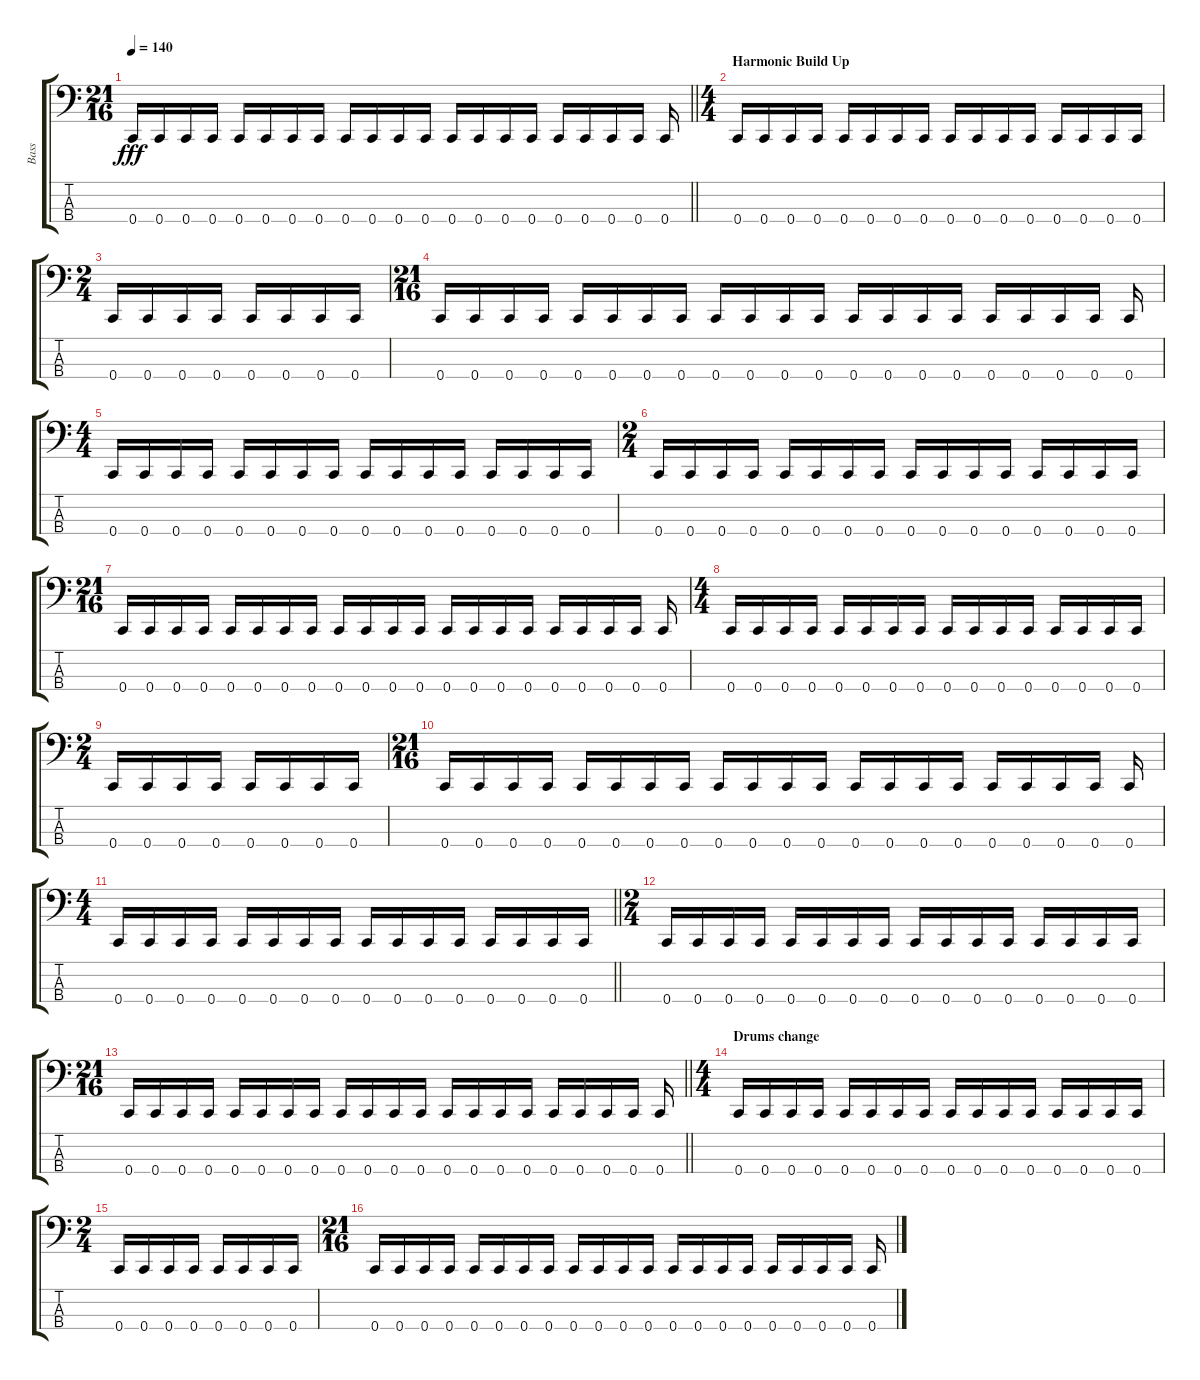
\track ("Bass" "Bass") {instrument electricbassfinger}
\staff {score tabs}
\tuning (Eb2 Bb1 F1 C1) {hide}
\ts (21 16)
\tempo 140
\clef f4
\barLineRight lightlight
\ks c
0.4.16{dy fff} 0.4.16 0.4.16 0.4.16 0.4.16 0.4.16 0.4.16 0.4.16 0.4.16 0.4.16 0.4.16 0.4.16 0.4.16 0.4.16 0.4.16 0.4.16 0.4.16 0.4.16 0.4.16 0.4.16 0.4.16 |
\ts (4 4)
\section ("" "Harmonic Build Up")
0.4.16 0.4.16 0.4.16 0.4.16 0.4.16 0.4.16 0.4.16 0.4.16 0.4.16 0.4.16 0.4.16 0.4.16 0.4.16 0.4.16 0.4.16 0.4.16 |
\ts (2 4)
0.4.16 0.4.16 0.4.16 0.4.16 0.4.16 0.4.16 0.4.16 0.4.16 |
\ts (21 16)
0.4.16 0.4.16 0.4.16 0.4.16 0.4.16 0.4.16 0.4.16 0.4.16 0.4.16 0.4.16 0.4.16 0.4.16 0.4.16 0.4.16 0.4.16 0.4.16 0.4.16 0.4.16 0.4.16 0.4.16 0.4.16 |
\ts (4 4)
0.4.16 0.4.16 0.4.16 0.4.16 0.4.16 0.4.16 0.4.16 0.4.16 0.4.16 0.4.16 0.4.16 0.4.16 0.4.16 0.4.16 0.4.16 0.4.16 |
\ts (2 4)
0.4.16 0.4.16 0.4.16 0.4.16 0.4.16 0.4.16 0.4.16 0.4.16 0.4.16 0.4.16 0.4.16 0.4.16 0.4.16 0.4.16 0.4.16 0.4.16 |
\ts (21 16)
0.4.16 0.4.16 0.4.16 0.4.16 0.4.16 0.4.16 0.4.16 0.4.16 0.4.16 0.4.16 0.4.16 0.4.16 0.4.16 0.4.16 0.4.16 0.4.16 0.4.16 0.4.16 0.4.16 0.4.16 0.4.16 |
\ts (4 4)
0.4.16 0.4.16 0.4.16 0.4.16 0.4.16 0.4.16 0.4.16 0.4.16 0.4.16 0.4.16 0.4.16 0.4.16 0.4.16 0.4.16 0.4.16 0.4.16 |
\ts (2 4)
0.4.16 0.4.16 0.4.16 0.4.16 0.4.16 0.4.16 0.4.16 0.4.16 |
\ts (21 16)
0.4.16 0.4.16 0.4.16 0.4.16 0.4.16 0.4.16 0.4.16 0.4.16 0.4.16 0.4.16 0.4.16 0.4.16 0.4.16 0.4.16 0.4.16 0.4.16 0.4.16 0.4.16 0.4.16 0.4.16 0.4.16 |
\ts (4 4)
\barLineRight lightlight
0.4.16 0.4.16 0.4.16 0.4.16 0.4.16 0.4.16 0.4.16 0.4.16 0.4.16 0.4.16 0.4.16 0.4.16 0.4.16 0.4.16 0.4.16 0.4.16 |
\ts (2 4)
0.4.16 0.4.16 0.4.16 0.4.16 0.4.16 0.4.16 0.4.16 0.4.16 0.4.16 0.4.16 0.4.16 0.4.16 0.4.16 0.4.16 0.4.16 0.4.16 |
\ts (21 16)
\barLineRight lightlight
0.4.16 0.4.16 0.4.16 0.4.16 0.4.16 0.4.16 0.4.16 0.4.16 0.4.16 0.4.16 0.4.16 0.4.16 0.4.16 0.4.16 0.4.16 0.4.16 0.4.16 0.4.16 0.4.16 0.4.16 0.4.16 |
\ts (4 4)
\section ("" "Drums change")
0.4.16 0.4.16 0.4.16 0.4.16 0.4.16 0.4.16 0.4.16 0.4.16 0.4.16 0.4.16 0.4.16 0.4.16 0.4.16 0.4.16 0.4.16 0.4.16 |
\ts (2 4)
0.4.16 0.4.16 0.4.16 0.4.16 0.4.16 0.4.16 0.4.16 0.4.16 |
\ts (21 16)
0.4.16 0.4.16 0.4.16 0.4.16 0.4.16 0.4.16 0.4.16 0.4.16 0.4.16 0.4.16 0.4.16 0.4.16 0.4.16 0.4.16 0.4.16 0.4.16 0.4.16 0.4.16 0.4.16 0.4.16 0.4.16
